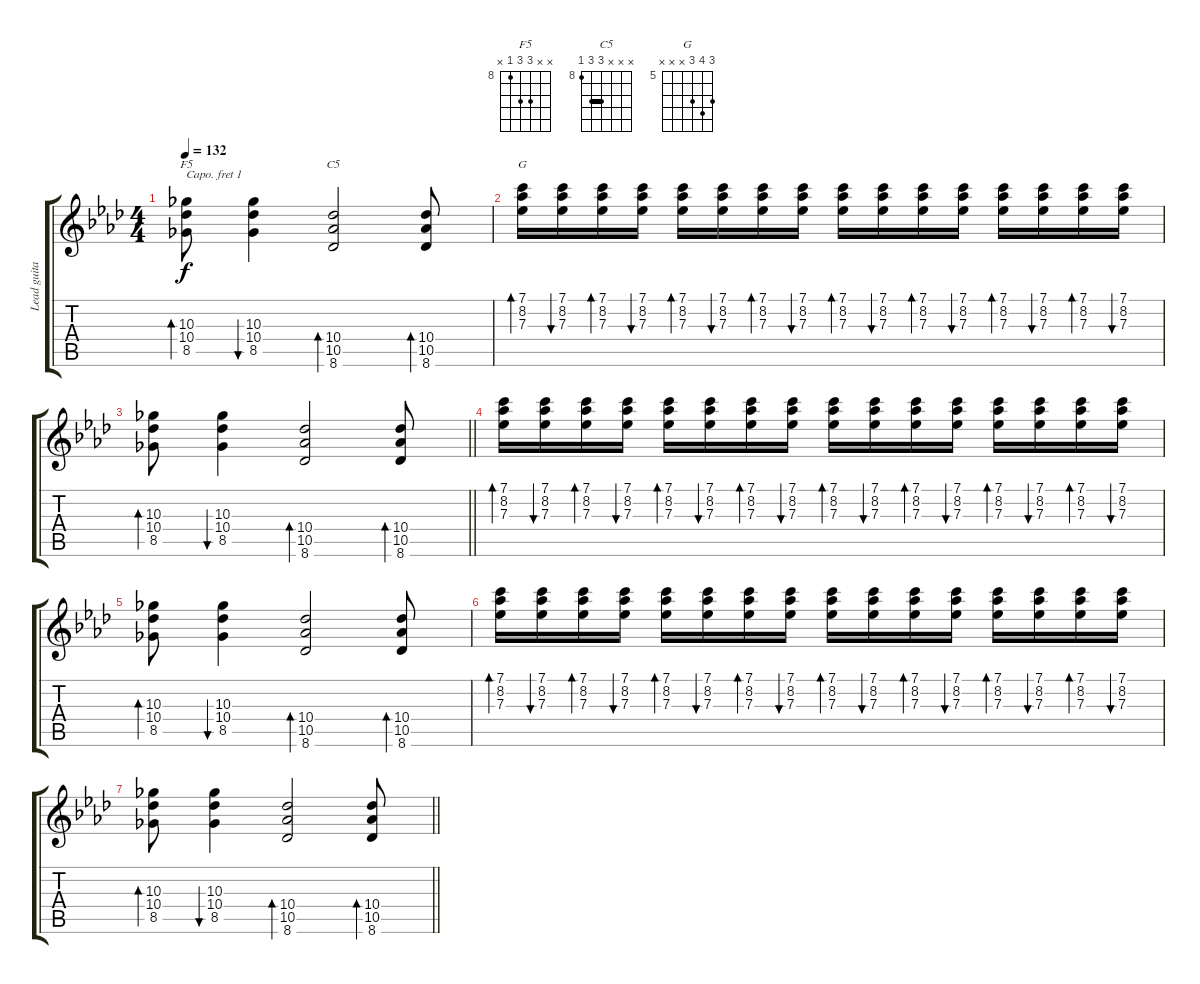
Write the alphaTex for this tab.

\track ("Lead guitar (Capo I) - Davy Johnstone" "Lead guita") {instrument distortionguitar}
\staff {score tabs}
\capo 1
\tuning (E4 B3 G3 D3 A2 E2) {hide}
\chord ("F5" x x 10 10 8 x) {firstfret 8}
\chord ("C5" x x x 10 10 8) {firstfret 8 barre 10}
\chord ("G" 7 8 7 x x x) {firstfret 5}
\ts (4 4)
\tempo 132
\clef g2
\ks ab
(10.3 10.4 8.5).8{bd 60 ch "F5" dy f} (10.3 10.4 8.5).4{bu 30} (10.4 10.5 8.6).2{bd 30 ch "C5"} (10.4 10.5 8.6).8{bd 30} |
(7.1 8.2 7.3).16{bd 30 ch "G"} (7.1 8.2 7.3).16{bu 30} (7.1 8.2 7.3).16{bd 30} (7.1 8.2 7.3).16{bu 30} (7.1 8.2 7.3).16{bd 30} (7.1 8.2 7.3).16{bu 30} (7.1 8.2 7.3).16{bd 30} (7.1 8.2 7.3).16{bu 30} (7.1 8.2 7.3).16{bd 30} (7.1 8.2 7.3).16{bu 30} (7.1 8.2 7.3).16{bd 30} (7.1 8.2 7.3).16{bu 30} (7.1 8.2 7.3).16{bd 30} (7.1 8.2 7.3).16{bu 30} (7.1 8.2 7.3).16{bd 30} (7.1 8.2 7.3).16{bu 30} |
\barLineRight lightlight
(10.3 10.4 8.5).8{bd 60} (10.3 10.4 8.5).4{bu 30} (10.4 10.5 8.6).2{bd 30} (10.4 10.5 8.6).8{bd 30} |
(7.1 8.2 7.3).16{bd 30 volume 0} (7.1 8.2 7.3).16{bu 30} (7.1 8.2 7.3).16{bd 30} (7.1 8.2 7.3).16{bu 30} (7.1 8.2 7.3).16{bd 30} (7.1 8.2 7.3).16{bu 30} (7.1 8.2 7.3).16{bd 30} (7.1 8.2 7.3).16{bu 30} (7.1 8.2 7.3).16{bd 30} (7.1 8.2 7.3).16{bu 30} (7.1 8.2 7.3).16{bd 30} (7.1 8.2 7.3).16{bu 30} (7.1 8.2 7.3).16{bd 30} (7.1 8.2 7.3).16{bu 30} (7.1 8.2 7.3).16{bd 30} (7.1 8.2 7.3).16{bu 30} |
(10.3 10.4 8.5).8{bd 60} (10.3 10.4 8.5).4{bu 30} (10.4 10.5 8.6).2{bd 30} (10.4 10.5 8.6).8{bd 30} |
(7.1 8.2 7.3).16{bd 30} (7.1 8.2 7.3).16{bu 30} (7.1 8.2 7.3).16{bd 30} (7.1 8.2 7.3).16{bu 30} (7.1 8.2 7.3).16{bd 30} (7.1 8.2 7.3).16{bu 30} (7.1 8.2 7.3).16{bd 30} (7.1 8.2 7.3).16{bu 30} (7.1 8.2 7.3).16{bd 30} (7.1 8.2 7.3).16{bu 30} (7.1 8.2 7.3).16{bd 30} (7.1 8.2 7.3).16{bu 30} (7.1 8.2 7.3).16{bd 30} (7.1 8.2 7.3).16{bu 30} (7.1 8.2 7.3).16{bd 30} (7.1 8.2 7.3).16{bu 30} |
\barLineRight lightlight
(10.3 10.4 8.5).8{bd 60} (10.3 10.4 8.5).4{bu 30} (10.4 10.5 8.6).2{bd 30} (10.4 10.5 8.6).8{bd 30}
